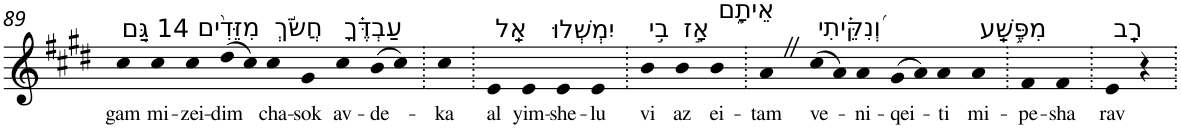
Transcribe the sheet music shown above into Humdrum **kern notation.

**kern	**text
*part1	*part1
*staff1	*staff1
*I"Piano	*
*I'Pno	*
!!LO:PB:g=z
*clefG2	*
*k[f#c#g#d#]	*
*E:	*
=89	=89
!LO:TX:a:t=14 גַּ֤ם	!
!	!LO:LY:b
4cc#	gam
!LO:TX:a:t=מִזֵּדִ֨ים	!
!	!LO:LY:b
4cc#	mi-
!	!LO:LY:b
4cc#	-zei-
!	!LO:LY:b
(>8dd#	-dim
8cc#)	.
!LO:TX:a:t=חֲשֹׂ֬ךְ	!
!	!LO:LY:b
4cc#	cha-
!	!LO:LY:b
4g#	-sok
!LO:TX:a:t=עַבְדֶּ֗ךָ	!
!	!LO:LY:b
4cc#	av-
!	!LO:LY:b
(>8b	-de-
8cc#)	.
=90.	=90.
!	!LO:LY:b
4cc#	-ka
=91.	=91.
!LO:TX:a:t=אַֽל	!
!	!LO:LY:b
4e	al
!LO:TX:a:t=יִמְשְׁלוּ	!
!	!LO:LY:b
4e	yim-
!	!LO:LY:b
4e	-she-
!	!LO:LY:b
4e	-lu
=92.	=92.
!LO:TX:a:t=בִ֣י	!
!	!LO:LY:b
4b	vi
!LO:TX:a:t=אָ֣ז	!
!	!LO:LY:b
4b	az
!LO:TX:a:t=אֵיתָ֑ם	!
!	!LO:LY:b
4b	ei-
=93.	=93.
!	!LO:LY:b
4aZ	-tam
!LO:TX:a:t=וְ֝נִקֵּ֗יתִי	!
!	!LO:LY:b
(>8cc#	ve-
8a)	.
!	!LO:LY:b
4a	-ni-
!	!LO:LY:b
(>8g#	-qei-
8a)	.
!	!LO:LY:b
4a	-ti
!LO:TX:a:t=מִפֶּ֥שַֽׁע	!
!	!LO:LY:b
4a	mi-
=94.	=94.
!	!LO:LY:b
4f#	-pe-
!	!LO:LY:b
4f#	-sha
=95.	=95.
!LO:TX:a:t=רָֽב	!
!	!LO:LY:b
4e	rav
4r	.
=.	=.
*-	*-
